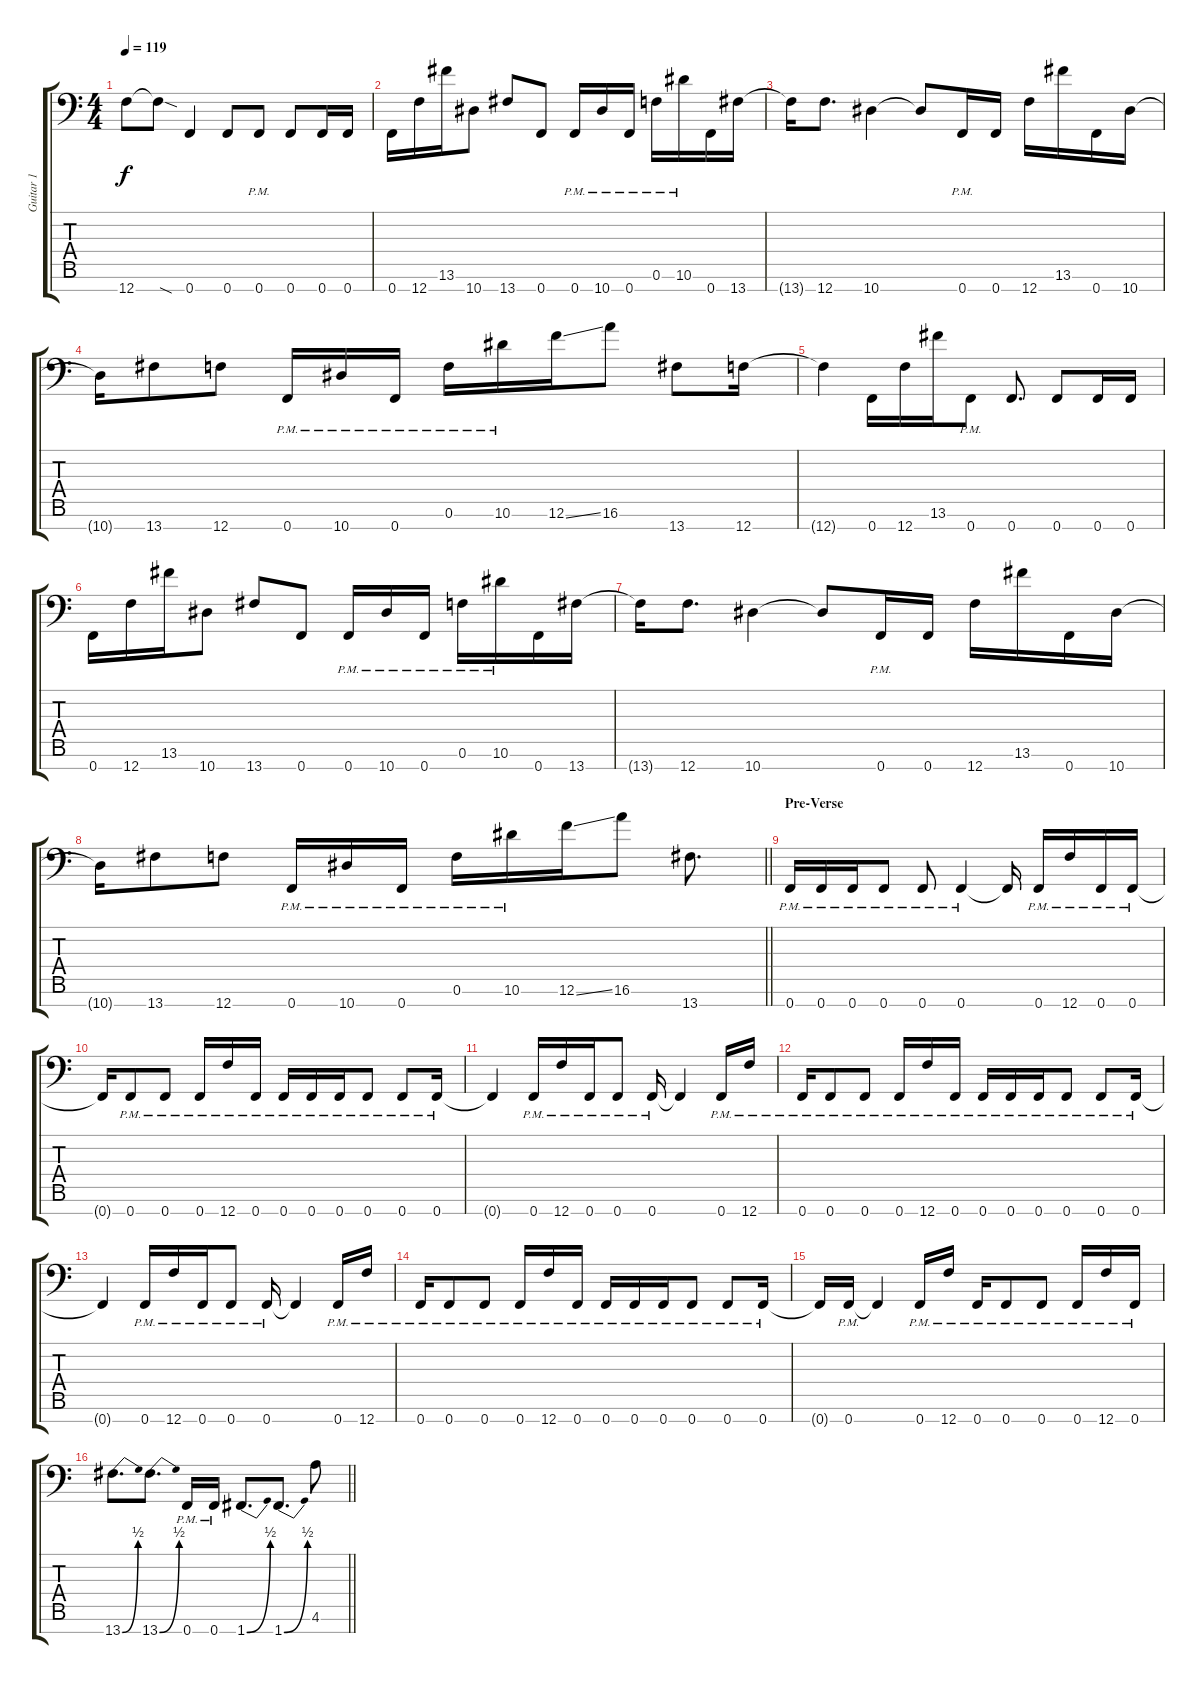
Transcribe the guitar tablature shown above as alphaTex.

\track ("Guitar 1" "Guitar 1") {instrument distortionguitar}
\staff {score tabs}
\tuning (Eb4 Bb3 F3 Eb3 Bb2 F2 F1) {hide}
\ts (4 4)
\tempo 119
\clef f4
\ks c
12.7{t}.8{dy f} 12.7{sod t}.8 0.7.4 0.7.8 0.7{pm}.8 0.7.8 0.7.16 0.7.16 |
0.7.16 12.7.16 13.6.16 10.7.8 13.7.8 0.7.8 0.7{pm}.16 10.7{pm}.16 0.7{pm}.16 0.6{pm}.16 10.6{pm}.16 0.7.16 13.7.16 |
13.7{t}.16 12.7.8{d} 10.7.4 10.7{t}.8 0.7{pm}.16 0.7.16 12.7.16 13.6.16 0.7.16 10.7.16 |
10.7{t}.16 13.7.8 12.7.8 0.7{pm}.16 10.7{pm}.16 0.7{pm}.16 0.6{pm}.16 10.6{pm}.16 12.6{ss}.16 16.6.8 13.7.8 12.7.16 |
12.7{t}.4 0.7.16 12.7.16 13.6.16 0.7{pm}.8 0.7.8{d} 0.7.8 0.7.16 0.7.16 |
0.7.16 12.7.16 13.6.16 10.7.8 13.7.8 0.7.8 0.7{pm}.16 10.7{pm}.16 0.7{pm}.16 0.6{pm}.16 10.6{pm}.16 0.7.16 13.7.16 |
13.7{t}.16 12.7.8{d} 10.7.4 10.7{t}.8 0.7{pm}.16 0.7.16 12.7.16 13.6.16 0.7.16 10.7.16 |
\barLineRight lightlight
10.7{t}.16 13.7.8 12.7.8 0.7{pm}.16 10.7{pm}.16 0.7{pm}.16 0.6{pm}.16 10.6{pm}.16 12.6{ss}.16 16.6.8 13.7.8{d} |
\section ("" "Pre-Verse")
0.7{pm}.16 0.7{pm}.16 0.7{pm}.16 0.7{pm}.8 0.7{pm}.8 0.7{pm}.4 0.7{t}.16 0.7{pm}.16 12.7{pm}.16 0.7{pm}.16 0.7{pm}.16 |
0.7{t}.16 0.7{pm}.8 0.7{pm}.8 0.7{pm}.16 12.7{pm}.16 0.7{pm}.16 0.7{pm}.16 0.7{pm}.16 0.7{pm}.16 0.7{pm}.8 0.7{pm}.8 0.7{pm}.16 |
0.7{t}.4 0.7{pm}.16 12.7{pm}.16 0.7{pm}.16 0.7{pm}.8 0.7{pm}.16 0.7{t}.4 0.7{pm}.16 12.7{pm}.16 |
0.7{pm}.16 0.7{pm}.8 0.7{pm}.8 0.7{pm}.16 12.7{pm}.16 0.7{pm}.16 0.7{pm}.16 0.7{pm}.16 0.7{pm}.16 0.7{pm}.8 0.7{pm}.8 0.7{pm}.16 |
0.7{t}.4 0.7{pm}.16 12.7{pm}.16 0.7{pm}.16 0.7{pm}.8 0.7{pm}.16 0.7{t}.4 0.7{pm}.16 12.7{pm}.16 |
0.7{pm}.16 0.7{pm}.8 0.7{pm}.8 0.7{pm}.16 12.7{pm}.16 0.7{pm}.16 0.7{pm}.16 0.7{pm}.16 0.7{pm}.16 0.7{pm}.8 0.7{pm}.8 0.7{pm}.16 |
0.7{t}.16 0.7{pm}.16 0.7{t}.4 0.7{pm}.16 12.7{pm}.16 0.7{pm}.16 0.7{pm}.8 0.7{pm}.8 0.7{pm}.16 12.7{pm}.16 0.7{pm}.16 |
\barLineRight lightlight
13.7{be (bend 0 0 60 2)}.8{d} 13.7{be (bend 0 0 60 2)}.8{d} 0.7{pm}.16 0.7{pm}.16 1.7{be (bend 0 0 60 2)}.8{d} 1.7{be (bend 0 0 60 2)}.8{d} 4.6.8
